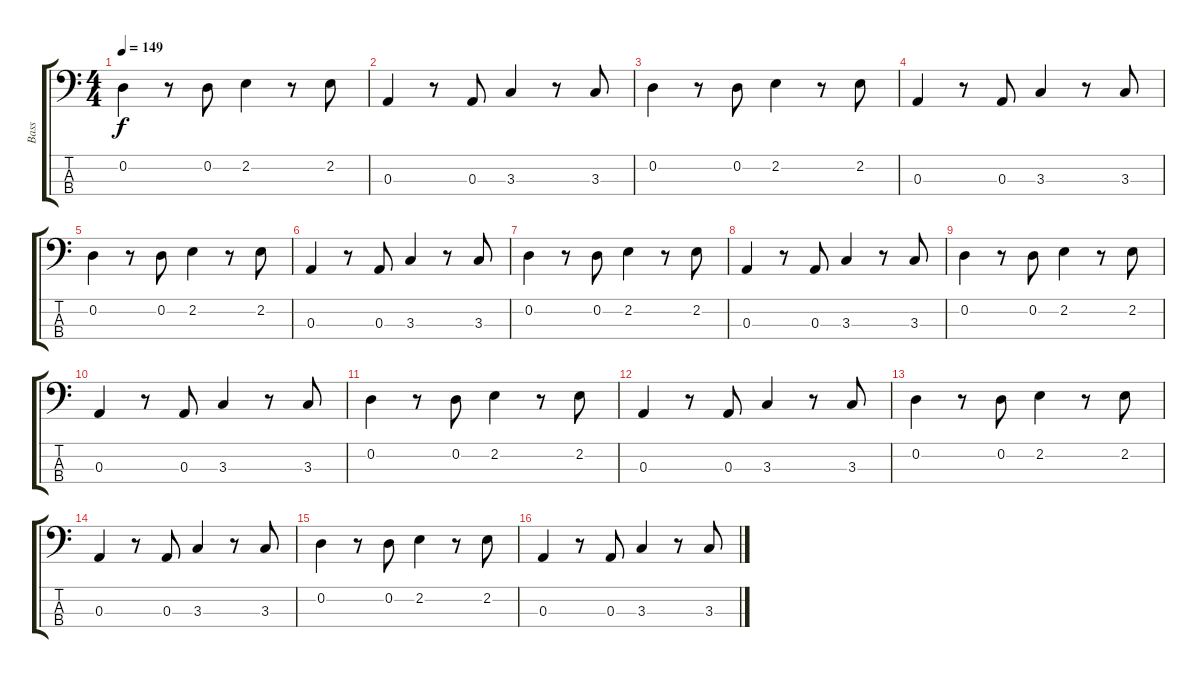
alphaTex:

\track ("Bass" "Bass") {instrument electricbassfinger}
\staff {score tabs}
\tuning (G2 D2 A1 E1) {hide}
\ts (4 4)
\tempo 149
\clef f4
\ks c
0.2.4{dy f} r.8 0.2.8 2.2.4 r.8 2.2.8 |
0.3.4 r.8 0.3.8 3.3.4 r.8 3.3.8 |
0.2.4 r.8 0.2.8 2.2.4 r.8 2.2.8 |
0.3.4 r.8 0.3.8 3.3.4 r.8 3.3.8 |
0.2.4 r.8 0.2.8 2.2.4 r.8 2.2.8 |
0.3.4 r.8 0.3.8 3.3.4 r.8 3.3.8 |
0.2.4 r.8 0.2.8 2.2.4 r.8 2.2.8 |
0.3.4 r.8 0.3.8 3.3.4 r.8 3.3.8 |
0.2.4 r.8 0.2.8 2.2.4 r.8 2.2.8 |
0.3.4 r.8 0.3.8 3.3.4 r.8 3.3.8 |
0.2.4 r.8 0.2.8 2.2.4 r.8 2.2.8 |
0.3.4 r.8 0.3.8 3.3.4 r.8 3.3.8 |
0.2.4 r.8 0.2.8 2.2.4 r.8 2.2.8 |
0.3.4 r.8 0.3.8 3.3.4 r.8 3.3.8 |
0.2.4 r.8 0.2.8 2.2.4 r.8 2.2.8 |
0.3.4 r.8 0.3.8 3.3.4 r.8 3.3.8
